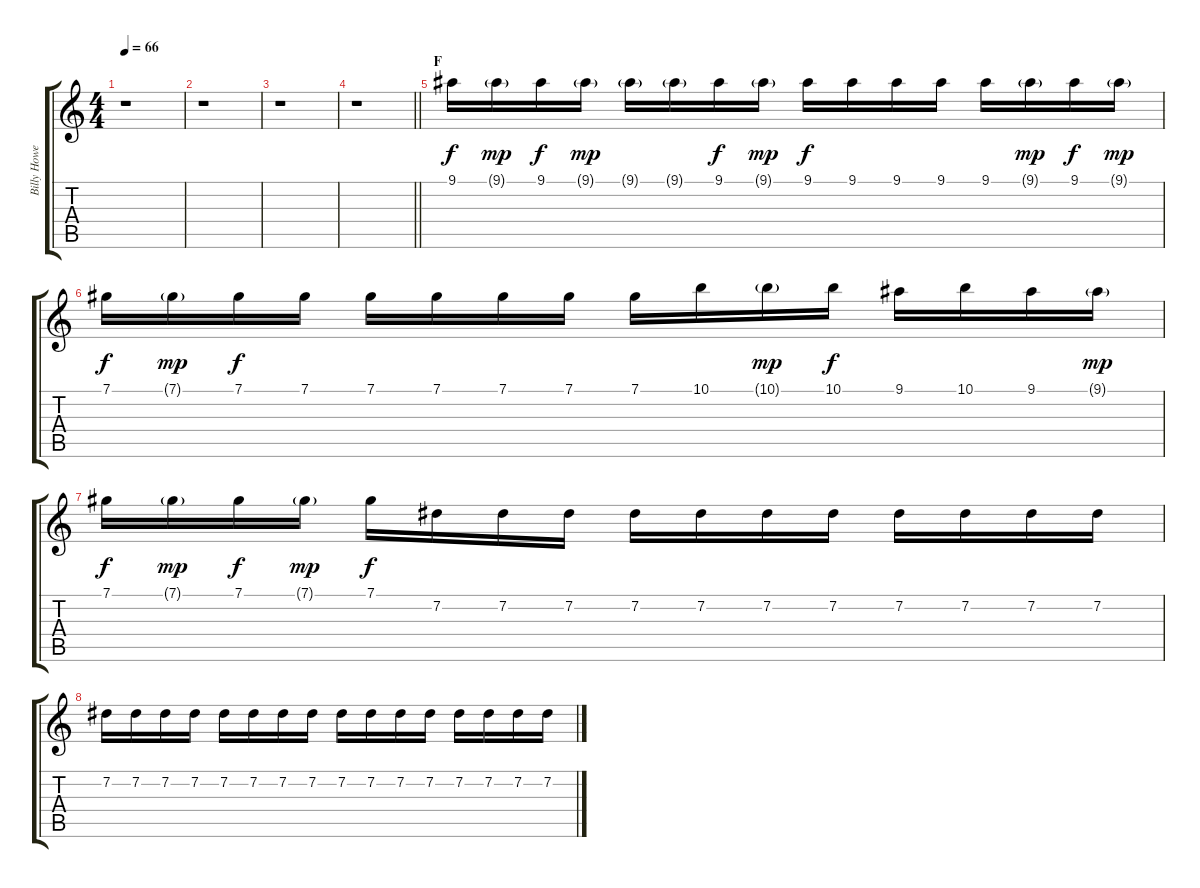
\track ("Billy Howerdell - Guitar 1" "Billy Howe") {instrument acousticguitarsteel}
\staff {score tabs}
\tuning (Db4 Ab3 E3 B2 Gb2 Db2) {hide}
\ts (4 4)
\tempo 66
\clef g2
\ks c
r.1{dy f} |
r.1 |
r.1 |
\barLineRight lightlight
r.1 |
\section ("" "F")
9.1.16 9.1{g}.16{dy mp} 9.1.16{dy f} 9.1{g}.16{dy mp} 9.1{g}.16 9.1{g}.16 9.1.16{dy f} 9.1{g}.16{dy mp} 9.1.16{dy f} 9.1.16 9.1.16 9.1.16 9.1.16 9.1{g}.16{dy mp} 9.1.16{dy f} 9.1{g}.16{dy mp} |
7.1.16{dy f} 7.1{g}.16{dy mp} 7.1.16{dy f} 7.1.16 7.1.16 7.1.16 7.1.16 7.1.16 7.1.16 10.1.16 10.1{g}.16{dy mp} 10.1.16{dy f} 9.1.16 10.1.16 9.1.16 9.1{g}.16{dy mp} |
7.1.16{dy f} 7.1{g}.16{dy mp} 7.1.16{dy f} 7.1{g}.16{dy mp} 7.1.16{dy f} 7.2.16 7.2.16 7.2.16 7.2.16 7.2.16 7.2.16 7.2.16 7.2.16 7.2.16 7.2.16 7.2.16 |
7.2.16 7.2.16 7.2.16 7.2.16 7.2.16 7.2.16 7.2.16 7.2.16 7.2.16 7.2.16 7.2.16 7.2.16 7.2.16 7.2.16 7.2.16 7.2.16
